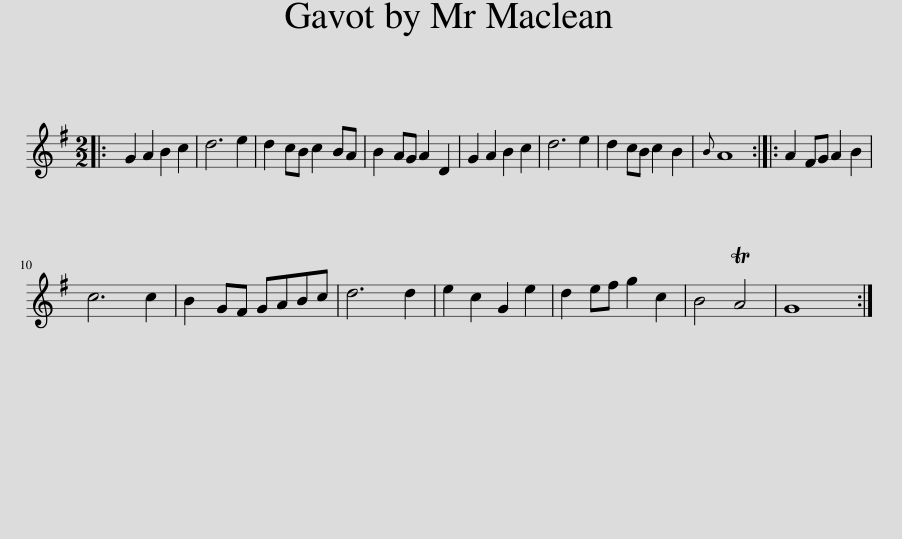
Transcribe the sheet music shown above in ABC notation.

X:1
L:1/8
M:2/2
I:linebreak $
K:G
V:1 treble
V:1
|: G2 A2 B2 c2 | d6 e2 | d2 cB c2 BA | B2 AG A2 D2 | G2 A2 B2 c2 | %5
 d6 e2 | d2 cB c2 B2 |{B} A8 :: A2 FG A2 B2 |$ c6 c2 | %10
 B2 GF GABc | d6 d2 | e2 c2 G2 e2 | d2 ef g2 c2 | B4 TA4 | %15
 G8 :| %16
